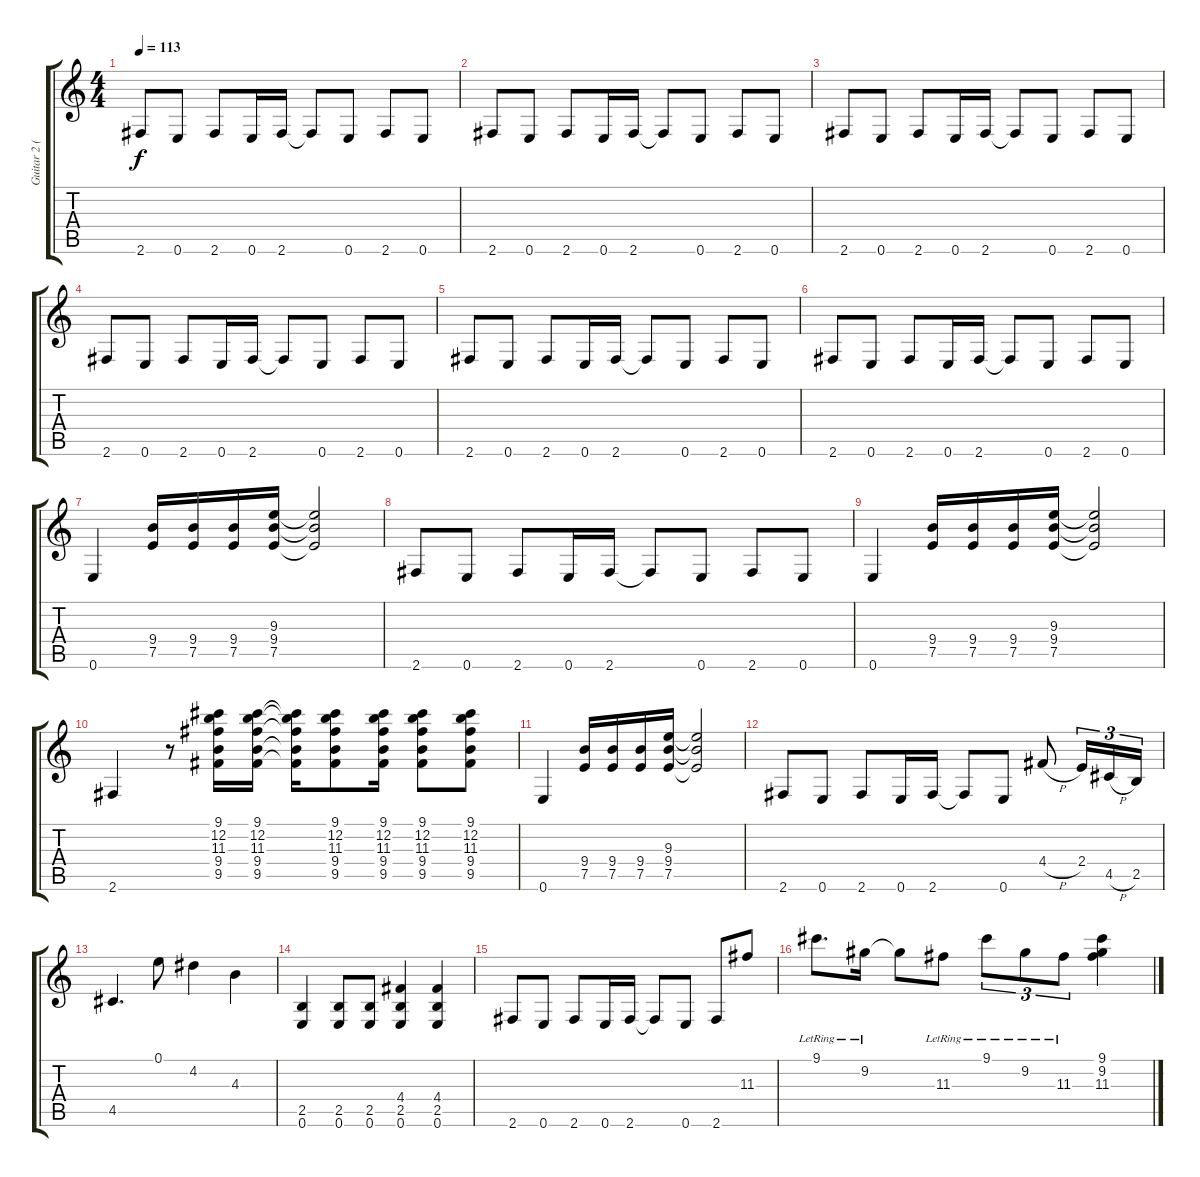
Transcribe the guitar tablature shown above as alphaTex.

\track ("Guitar 2 (Rhythm ditorted)" "Guitar 2 (") {instrument distortionguitar}
\staff {score tabs}
\tuning (E4 B3 G3 D3 A2 E2) {hide}
\ts (4 4)
\tempo 113
\clef g2
\ks c
2.6.8{dy f} 0.6.8 2.6.8 0.6.16 2.6.16 2.6{t}.8 0.6.8 2.6.8 0.6.8 |
2.6.8 0.6.8 2.6.8 0.6.16 2.6.16 2.6{t}.8 0.6.8 2.6.8 0.6.8 |
2.6.8 0.6.8 2.6.8 0.6.16 2.6.16 2.6{t}.8 0.6.8 2.6.8 0.6.8 |
2.6.8 0.6.8 2.6.8 0.6.16 2.6.16 2.6{t}.8 0.6.8 2.6.8 0.6.8 |
2.6.8 0.6.8 2.6.8 0.6.16 2.6.16 2.6{t}.8 0.6.8 2.6.8 0.6.8 |
2.6.8 0.6.8 2.6.8 0.6.16 2.6.16 2.6{t}.8 0.6.8 2.6.8 0.6.8 |
0.6.4 (9.4 7.5).16 (9.4 7.5).16 (9.4 7.5).16 (9.3 9.4 7.5).16 (9.3{t} 9.4{t} 7.5{t}).2 |
2.6.8 0.6.8 2.6.8 0.6.16 2.6.16 2.6{t}.8 0.6.8 2.6.8 0.6.8 |
0.6.4 (9.4 7.5).16 (9.4 7.5).16 (9.4 7.5).16 (9.3 9.4 7.5).16 (9.3{t} 9.4{t} 7.5{t}).2 |
2.6.4 r.8 (9.1 12.2 11.3 9.4 9.5).16 (9.1 12.2 11.3 9.4 9.5).16 (9.1{t} 12.2{t} 11.3{t} 9.4{t} 9.5{t}).16 (9.1 12.2 11.3 9.4 9.5).8 (9.1 12.2 11.3 9.4 9.5).16 (9.1 12.2 11.3 9.4 9.5).8 (9.1 12.2 11.3 9.4 9.5).8 |
0.6.4 (9.4 7.5).16 (9.4 7.5).16 (9.4 7.5).16 (9.3 9.4 7.5).16 (9.3{t} 9.4{t} 7.5{t}).2 |
2.6.8 0.6.8 2.6.8 0.6.16 2.6.16 2.6{t}.8 0.6.8 4.4{h}.8 2.4.16{tu (3 2)} 4.5{h}.16{tu (3 2)} 2.5.16{tu (3 2)} |
4.5.4{d} 0.1.8 4.2.4 4.3.4 |
(2.5 0.6).4 (2.5 0.6).8 (2.5 0.6).8 (4.4 2.5 0.6).4 (4.4 2.5 0.6).4 |
2.6.8 0.6.8 2.6.8 0.6.16 2.6.16 2.6{t}.8 0.6.8 2.6.8 11.3.8 |
9.1{lr}.8{d} 9.2{lr}.16 9.2{t}.8 11.3{lr}.8 9.1{lr}.8{tu (3 2)} 9.2{lr}.8{tu (3 2)} 11.3{lr}.8{tu (3 2)} (9.1 9.2 11.3).4
